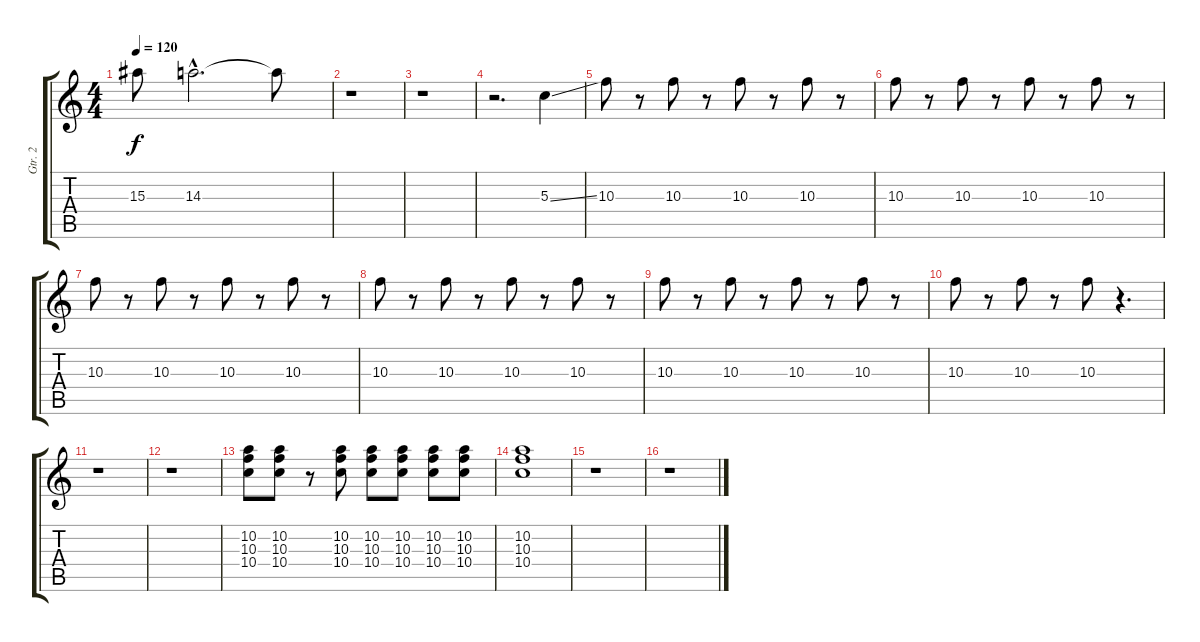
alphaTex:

\track ("Gtr. 2" "Gtr. 2") {instrument electricguitarclean}
\staff {score tabs}
\tuning (E4 B3 G3 D3 A2 E2) {hide}
\ts (4 4)
\tempo 120
\clef g2
\ks c
15.3.8{dy f} 14.3{hac}.2{d} 14.3{t}.8 |
r.1 |
r.1 |
r.2{d} 5.3{ss}.4 |
10.3.8 r.8 10.3.8 r.8 10.3.8 r.8 10.3.8 r.8 |
10.3.8 r.8 10.3.8 r.8 10.3.8 r.8 10.3.8 r.8 |
10.3.8 r.8 10.3.8 r.8 10.3.8 r.8 10.3.8 r.8 |
10.3.8 r.8 10.3.8 r.8 10.3.8 r.8 10.3.8 r.8 |
10.3.8 r.8 10.3.8 r.8 10.3.8 r.8 10.3.8 r.8 |
10.3.8 r.8 10.3.8 r.8 10.3.8 r.4{d} |
r.1 |
r.1 |
(10.2 10.3 10.4).8 (10.2 10.3 10.4).8 r.8 (10.2 10.3 10.4).8 (10.2 10.3 10.4).8 (10.2 10.3 10.4).8 (10.2 10.3 10.4).8 (10.2 10.3 10.4).8 |
(10.2 10.3 10.4).1 |
r.1 |
r.1
